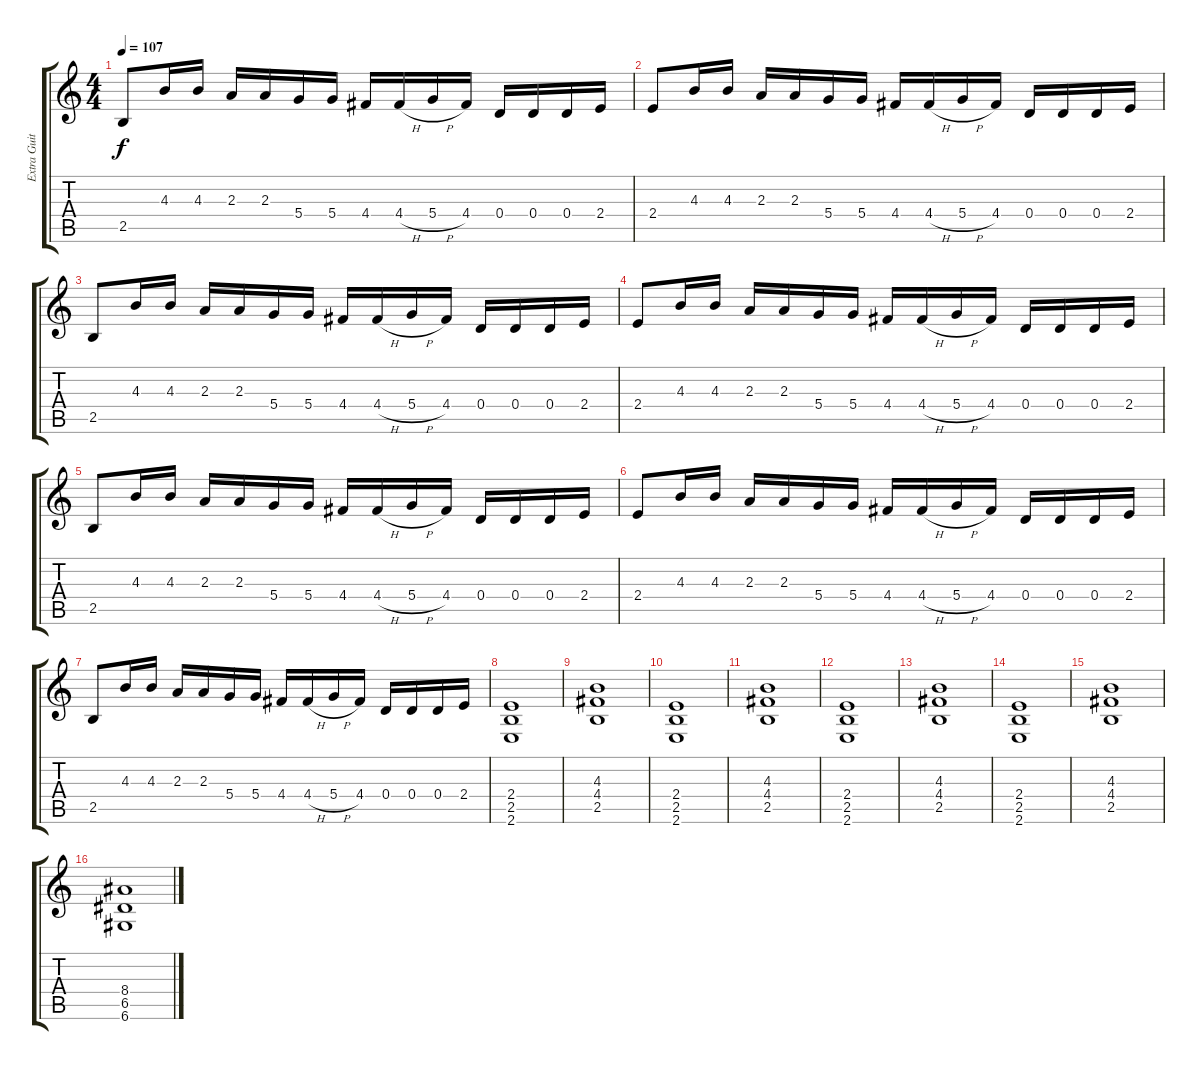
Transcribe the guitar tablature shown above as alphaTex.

\track ("Extra Guitar" "Extra Guit") {instrument distortionguitar}
\staff {score tabs}
\tuning (E4 B3 G3 D3 A2 D2) {hide}
\ts (4 4)
\tempo 107
\clef g2
\ks c
2.5.8{dy f} 4.3.16 4.3.16 2.3.16 2.3.16 5.4.16 5.4.16 4.4.16 4.4{h}.16 5.4{h}.16 4.4.16 0.4.16 0.4.16 0.4.16 2.4.16 |
2.4.8{volume 4 balance 0 instrument electricguitarjazz} 4.3.16 4.3.16 2.3.16 2.3.16 5.4.16 5.4.16 4.4.16 4.4{h}.16 5.4{h}.16 4.4.16 0.4.16 0.4.16 0.4.16 2.4.16 |
2.5.8 4.3.16 4.3.16 2.3.16 2.3.16 5.4.16 5.4.16 4.4.16 4.4{h}.16 5.4{h}.16 4.4.16 0.4.16 0.4.16 0.4.16 2.4.16 |
2.4.8{volume 4 balance 0 instrument electricguitarjazz} 4.3.16 4.3.16 2.3.16 2.3.16 5.4.16 5.4.16 4.4.16 4.4{h}.16 5.4{h}.16 4.4.16 0.4.16 0.4.16 0.4.16 2.4.16 |
2.5.8 4.3.16 4.3.16 2.3.16 2.3.16 5.4.16 5.4.16 4.4.16 4.4{h}.16 5.4{h}.16 4.4.16 0.4.16 0.4.16 0.4.16 2.4.16 |
2.4.8{volume 4 balance 0 instrument electricguitarjazz} 4.3.16 4.3.16 2.3.16 2.3.16 5.4.16 5.4.16 4.4.16 4.4{h}.16 5.4{h}.16 4.4.16 0.4.16 0.4.16 0.4.16 2.4.16 |
2.5.8 4.3.16 4.3.16 2.3.16 2.3.16 5.4.16 5.4.16 4.4.16 4.4{h}.16 5.4{h}.16 4.4.16 0.4.16 0.4.16 0.4.16 2.4.16 |
(2.4 2.5 2.6).1{volume 8 balance 8 instrument distortionguitar} |
(4.3 4.4 2.5).1 |
(2.4 2.5 2.6).1 |
(4.3 4.4 2.5).1 |
(2.4 2.5 2.6).1 |
(4.3 4.4 2.5).1 |
(2.4 2.5 2.6).1 |
(4.3 4.4 2.5).1 |
(8.4 6.5 6.6).1
